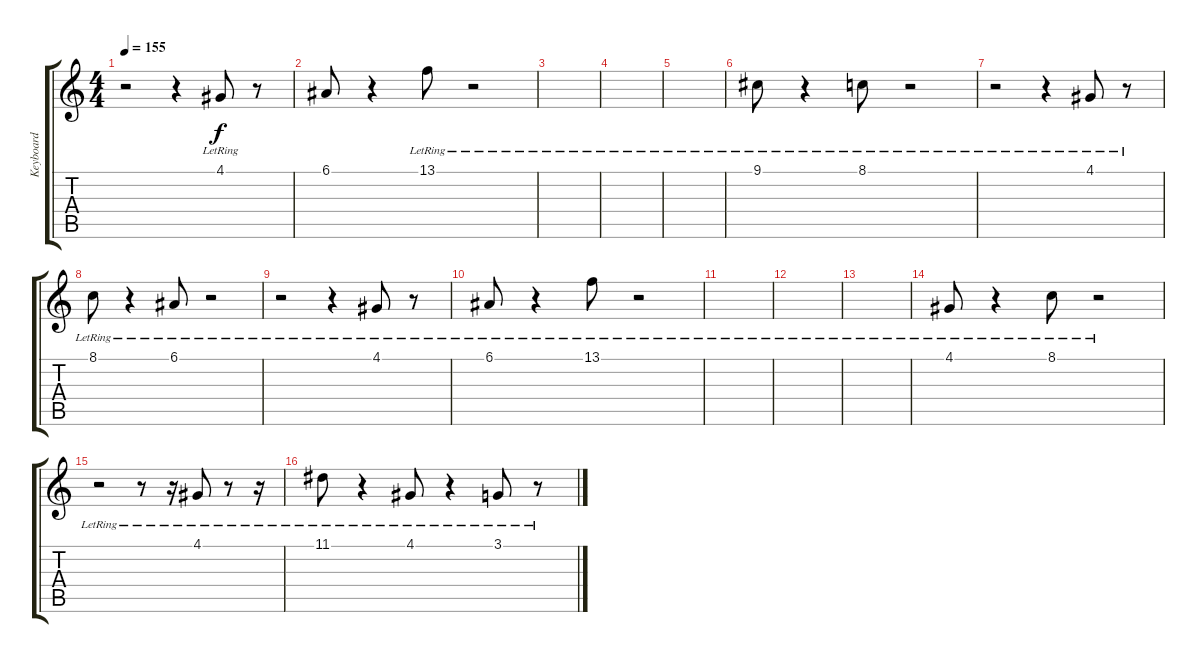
\track ("Keyboard" "Keyboard") {instrument brightacousticpiano}
\staff {score tabs}
\tuning (E4 B3 G3 D3 A2 E2) {hide}
\ts (4 4)
\tempo 155
\clef g2
\ks c
r.2{dy f} r.4 4.1{lr}.8 r.8 |
6.1.8 r.4 13.1{lr}.8 r.2 |
|
|
|
9.1{lr}.8 r.4 8.1{lr}.8 r.2 |
r.2 r.4 4.1{lr}.8 r.8 |
8.1{lr}.8 r.4 6.1{lr}.8 r.2 |
r.2 r.4 4.1{lr}.8 r.8 |
6.1{lr}.8 r.4 13.1{lr}.8 r.2 |
|
|
|
4.1{lr}.8 r.4 8.1{lr}.8 r.2 |
r.2 r.8 r.16 4.1{lr}.8 r.8 r.16 |
11.1{lr}.8 r.4 4.1{lr}.8 r.4 3.1{lr}.8 r.8
